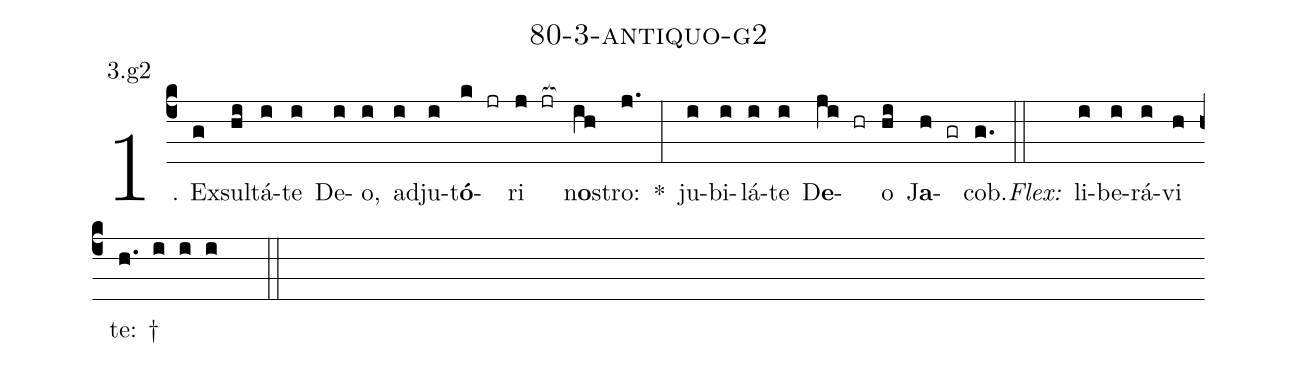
name: 80-3-antiquo-g2;
annotation: 3.g2;
%%
(c4)1. Ex(g)sul(hi)tá(i)te(i) De(i)o,(i) ad(i)ju(i)t<b>ó</b>(k jr)ri(j jr[ocb:1{]) n<b>o</b>s(ih[ocb:0}])tro:(j.) *(:) ju(i)bi(i)lá(i)te(i) D<b>e</b>(ji hr)o(hi) J<b>a</b>(h gr)cob.(g.) (::)
<i>Flex:</i>()  li(i)be(i)rá(i)vi(h) te: †(h. i i i  ::)
